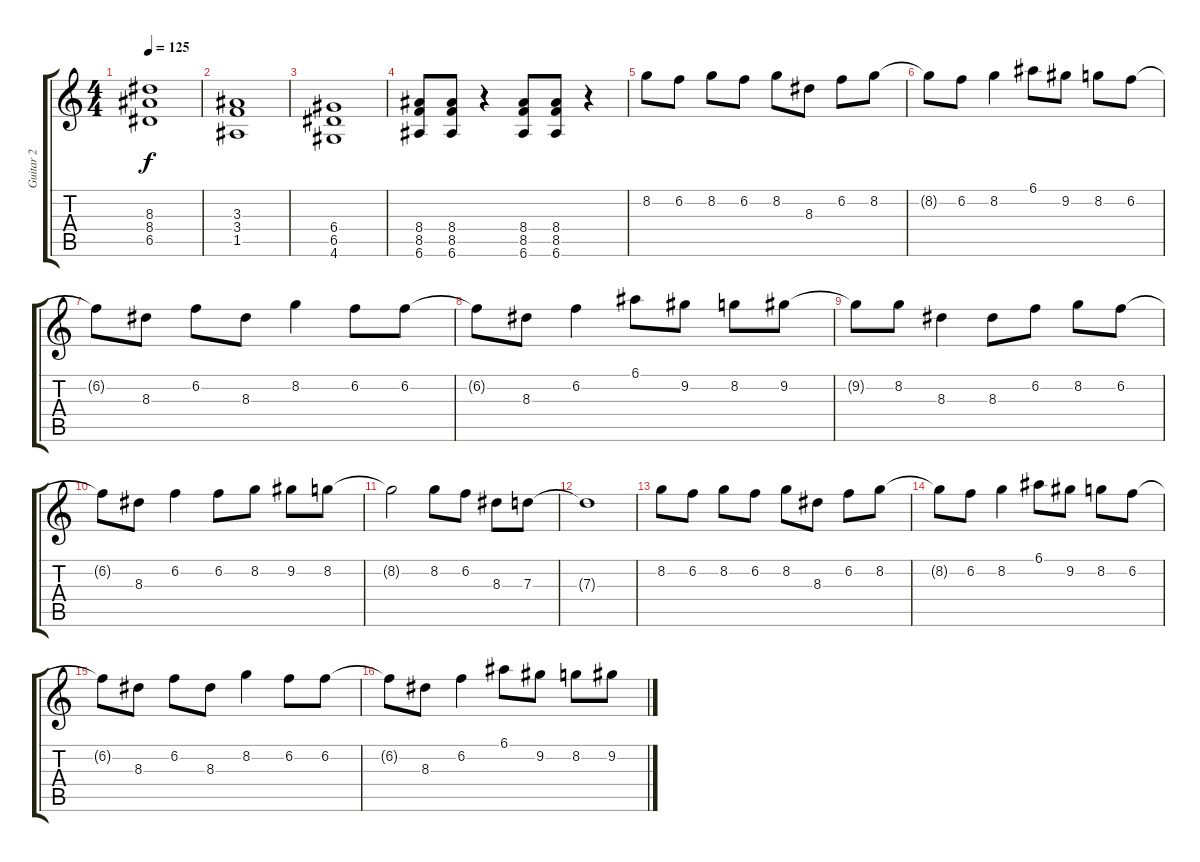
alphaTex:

\track ("Guitar 2" "Guitar 2") {instrument distortionguitar}
\staff {score tabs}
\tuning (E4 B3 G3 D3 A2 E2) {hide}
\ts (4 4)
\tempo 125
\clef g2
\ks c
(8.3 8.4 6.5).1{dy f instrument distortionguitar} |
(3.3 3.4 1.5).1 |
(6.4 6.5 4.6).1 |
(8.4 8.5 6.6).8 (8.4 8.5 6.6).8 r.4 (8.4 8.5 6.6).8 (8.4 8.5 6.6).8 r.4 |
8.2.8 6.2.8 8.2.8 6.2.8 8.2.8 8.3.8 6.2.8 8.2.8 |
8.2{t}.8 6.2.8 8.2.4 6.1.8 9.2.8 8.2.8 6.2.8 |
6.2{t}.8 8.3.8 6.2.8 8.3.8 8.2.4 6.2.8 6.2.8 |
6.2{t}.8 8.3.8 6.2.4 6.1.8 9.2.8 8.2.8 9.2.8 |
9.2{t}.8 8.2.8 8.3.4 8.3.8 6.2.8 8.2.8 6.2.8 |
6.2{t}.8 8.3.8 6.2.4 6.2.8 8.2.8 9.2.8 8.2.8 |
8.2{t}.2 8.2.8 6.2.8 8.3.8 7.3.8 |
7.3{t}.1 |
8.2.8 6.2.8 8.2.8 6.2.8 8.2.8 8.3.8 6.2.8 8.2.8 |
8.2{t}.8 6.2.8 8.2.4 6.1.8 9.2.8 8.2.8 6.2.8 |
6.2{t}.8 8.3.8 6.2.8 8.3.8 8.2.4 6.2.8 6.2.8 |
6.2{t}.8 8.3.8 6.2.4 6.1.8 9.2.8 8.2.8 9.2.8
